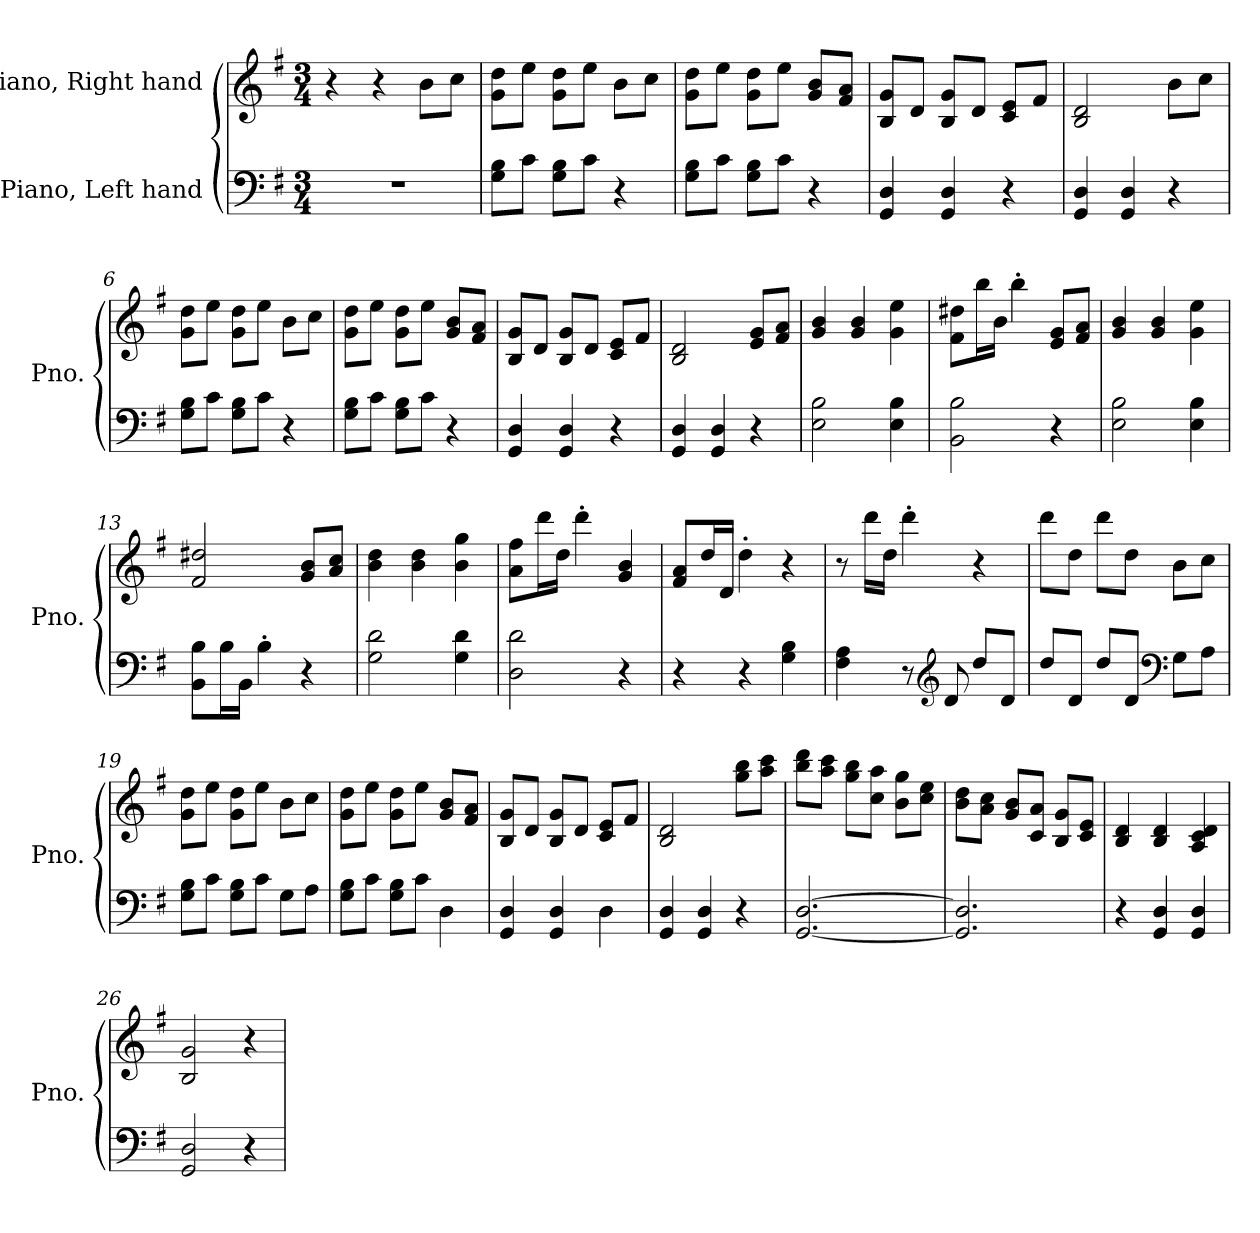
**kern	**kern
*part2	*part1
*staff2	*staff1
*I"Piano, Left hand	*I"Piano, Right hand
*I'Pno.	*I'Pno.
*clefF4	*clefG2
*k[f#]	*k[f#]
*M3/4	*M3/4
*MM120	*MM120
=1	=1
2.r	4r
.	4r
.	8b\L
.	8cc\J
=2	=2
8G\ 8B\L	8g\ 8dd\L
8c\J	8ee\J
8G\ 8B\L	8g\ 8dd\L
8c\J	8ee\J
4r	8b\L
.	8cc\J
=3	=3
8G\ 8B\L	8g\ 8dd\L
8c\J	8ee\J
8G\ 8B\L	8g\ 8dd\L
8c\J	8ee\J
4r	8g/ 8b/L
.	8f#/ 8a/J
=4	=4
4GG/ 4D/	8B/ 8g/L
.	8d/J
4GG/ 4D/	8B/ 8g/L
.	8d/J
4r	8c/ 8e/L
.	8f#/J
=5	=5
4GG/ 4D/	2B/ 2d/
4GG/ 4D/	.
4r	8b\L
.	8cc\J
=6	=6
8G\ 8B\L	8g\ 8dd\L
8c\J	8ee\J
8G\ 8B\L	8g\ 8dd\L
8c\J	8ee\J
4r	8b\L
.	8cc\J
!!LO:LB:g=z
=7	=7
8G\ 8B\L	8g\ 8dd\L
8c\J	8ee\J
8G\ 8B\L	8g\ 8dd\L
8c\J	8ee\J
4r	8g/ 8b/L
.	8f#/ 8a/J
=8	=8
4GG/ 4D/	8B/ 8g/L
.	8d/J
4GG/ 4D/	8B/ 8g/L
.	8d/J
4r	8c/ 8e/L
.	8f#/J
=9	=9
4GG/ 4D/	2B/ 2d/
4GG/ 4D/	.
4r	8e/ 8g/L
.	8f#/ 8a/J
=10	=10
2E\ 2B\	4g/ 4b/
.	4g/ 4b/
4E\ 4B\	4g\ 4ee\
=11	=11
2BB\ 2B\	8f#\ 8dd#X\L
.	16bb\L
.	16b\JJ
.	4bb'\
4r	8e/ 8g/L
.	8f#/ 8a/J
=12	=12
2E\ 2B\	4g/ 4b/
.	4g/ 4b/
4E\ 4B\	4g\ 4ee\
=13	=13
8BB\ 8B\L	2f#/ 2dd#X/
16B\L	.
16BB\JJ	.
4B'\	.
4r	8g/ 8b/L
.	8a/ 8cc/J
!!LO:LB:g=z
=14	=14
2G\ 2d\	4b\ 4dd\
.	4b\ 4dd\
4G\ 4d\	4b\ 4gg\
=15	=15
2D\ 2d\	8a\ 8ff#\L
.	16ddd\L
.	16dd\JJ
.	4ddd'\
4r	4g/ 4b/
=16	=16
4r	8f#/ 8a/L
.	16dd/L
.	16d/JJ
4r	4dd'\
4G\ 4B\	4r
=17	=17
4F#\ 4A\	8r
.	16ddd\LL
.	16dd\JJ
8r	4ddd'\
*clefG2	*
8d/	.
8dd/L	4r
8d/J	.
=18	=18
8dd/L	8ddd\L
8d/J	8dd\J
8dd/L	8ddd\L
8d/J	8dd\J
*clefF4	*
8G\L	8b\L
8A\J	8cc\J
=19	=19
8G\ 8B\L	8g\ 8dd\L
8c\J	8ee\J
8G\ 8B\L	8g\ 8dd\L
8c\J	8ee\J
8G\L	8b\L
8A\J	8cc\J
!!LO:LB:g=z
=20	=20
8G\ 8B\L	8g\ 8dd\L
8c\J	8ee\J
8G\ 8B\L	8g\ 8dd\L
8c\J	8ee\J
4D\	8g/ 8b/L
.	8f#/ 8a/J
=21	=21
4GG/ 4D/	8B/ 8g/L
.	8d/J
4GG/ 4D/	8B/ 8g/L
.	8d/J
4D\	8c/ 8e/L
.	8f#/J
=22	=22
4GG/ 4D/	2B/ 2d/
4GG/ 4D/	.
4r	8gg\ 8bb\L
.	8aa\ 8ccc\J
=23	=23
[2.GG/ [2.D/	8bb\ 8ddd\L
.	8aa\ 8ccc\J
.	8gg\ 8bb\L
.	8cc\ 8aa\J
.	8b\ 8gg\L
.	8cc\ 8ee\J
=24	=24
2.GG/] 2.D/]	8b\ 8dd\L
.	8a\ 8cc\J
.	8g/ 8b/L
.	8c/ 8a/J
.	8B/ 8g/L
.	8c/ 8e/J
=25	=25
4r	4B/ 4d/
4GG/ 4D/	4B/ 4d/
4GG/ 4D/	4A/ 4c/ 4d/
=26	=26
2GG/ 2D/	2B/ 2g/
4r	4r
=	=
*-	*-
